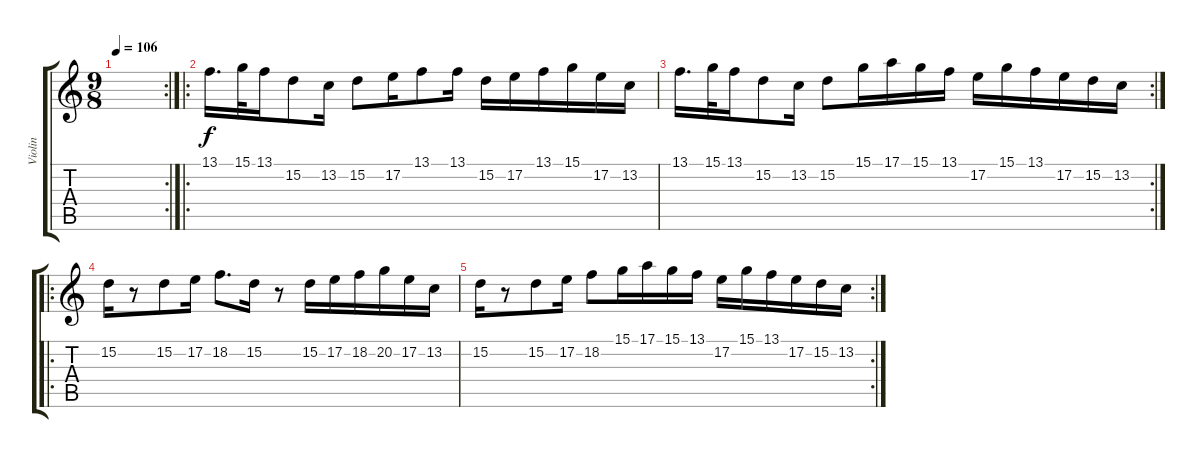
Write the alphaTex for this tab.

\track ("Violin" "Violin") {instrument violin}
\staff {score tabs}
\tuning (E4 B3 G3 D3 A2 E2) {hide}
\rc 2
\ts (9 8)
\tempo 106
\clef g2
\ks c
|
\ro
13.1.16{d} 15.1.32 13.1.16 15.2.8 13.2.16 15.2.8 17.2.16 13.1.8 13.1.16 15.2.16 17.2.16 13.1.16 15.1.16 17.2.16 13.2.16 |
\rc 2
13.1.16{d} 15.1.32 13.1.16 15.2.8 13.2.16 15.2.8 15.1.16 17.1.16 15.1.16 13.1.16 17.2.16 15.1.16 13.1.16 17.2.16 15.2.16 13.2.16 |
\ro
15.2.16 r.8 15.2.8 17.2.16 18.2.8{d} 15.2.16 r.8 15.2.16 17.2.16 18.2.16 20.2.16 17.2.16 13.2.16 |
\rc 2
15.2.16 r.8 15.2.8 17.2.16 18.2.8 15.1.16 17.1.16 15.1.16 13.1.16 17.2.16 15.1.16 13.1.16 17.2.16 15.2.16 13.2.16
